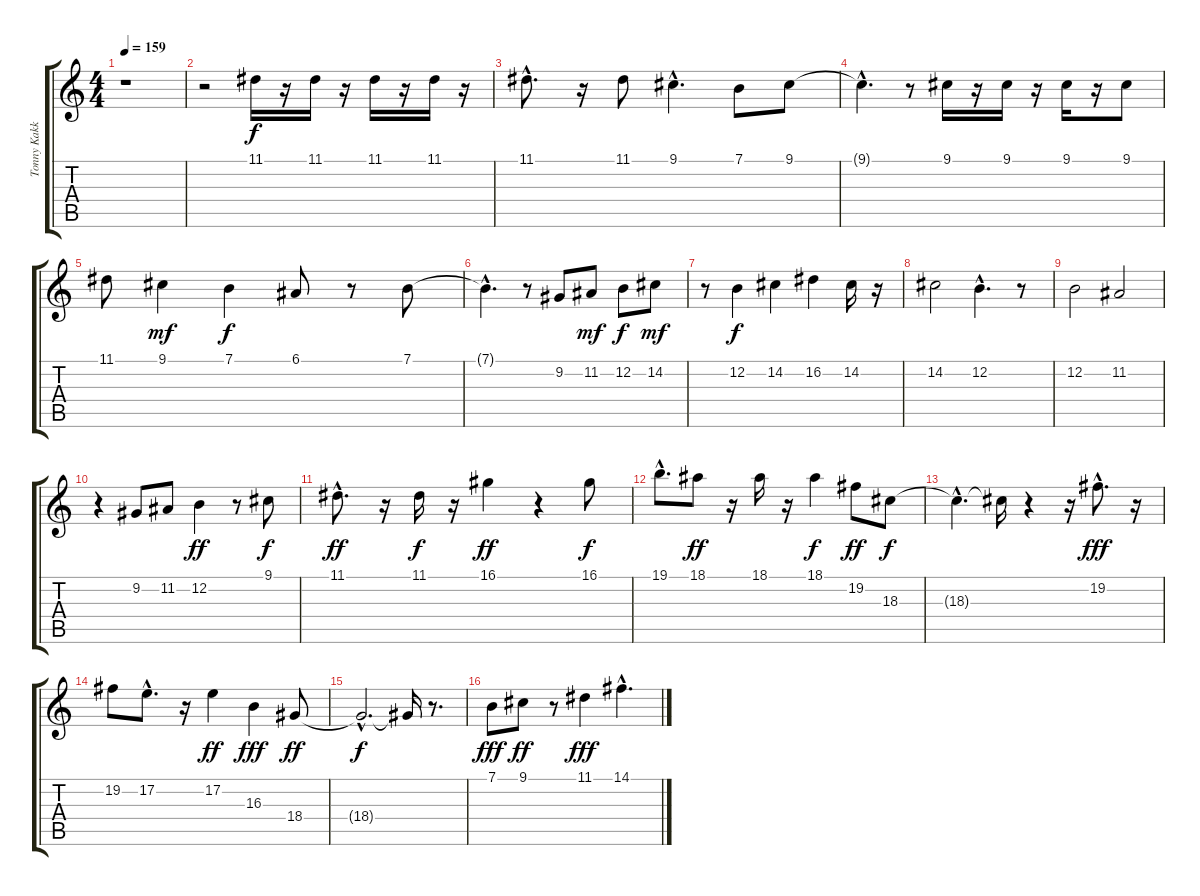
\track ("Tonny Kakko" "Tonny Kakk") {instrument lead1square}
\staff {score tabs}
\tuning (E4 B3 G3 D3 A2 E2) {hide}
\ts (4 4)
\tempo 159
\clef g2
\ks c
r.1{dy f} |
r.2 11.1.16 r.16 11.1.16 r.16 11.1.16 r.16 11.1.16 r.16 |
11.1{hac}.8{d} r.16 11.1.8 9.1{hac}.4{d} 7.1.8 9.1.8 |
9.1{hac t}.4{d} r.8 9.1.16 r.16 9.1.16 r.16 9.1.16 r.16 9.1.8 |
11.1.8 9.1.4{dy mf} 7.1.4{dy f} 6.1.8 r.8 7.1.8 |
7.1{hac t}.4{d} r.8 9.2.8 11.2.8{dy mf} 12.2.8{dy f} 14.2.8{dy mf} |
r.8 12.2.4{dy f} 14.2.4 16.2.4 14.2.16 r.16 |
14.2.2 12.2{hac}.4{d} r.8 |
12.2.2 11.2.2 |
r.4 9.2.8 11.2.8 12.2.4{dy ff} r.8 9.1.8{dy f} |
11.1{hac}.8{d dy ff} r.16 11.1.16{dy f} r.16 16.1.4{dy ff} r.4 16.1.8{dy f} |
19.1{hac}.8{d} 18.1.8{dy ff} r.16 18.1.16 r.16 18.1.4{dy f} 19.2.8{dy ff} 18.3.8{dy f} |
18.3{hac t}.4{d} 18.3{t}.16 r.4 r.16 19.2{hac}.8{d dy fff} r.16 |
19.2.8 17.2{hac}.8{d} r.16 17.2.4{dy ff} 16.3.4{dy fff} 18.4.8{dy ff} |
18.4{hac t}.2{d dy f} 18.4{t}.16 r.8{d} |
7.1.8{dy fff} 9.1.8{dy ff} r.8 11.1.4{dy fff} 14.1{hac}.4{d}
